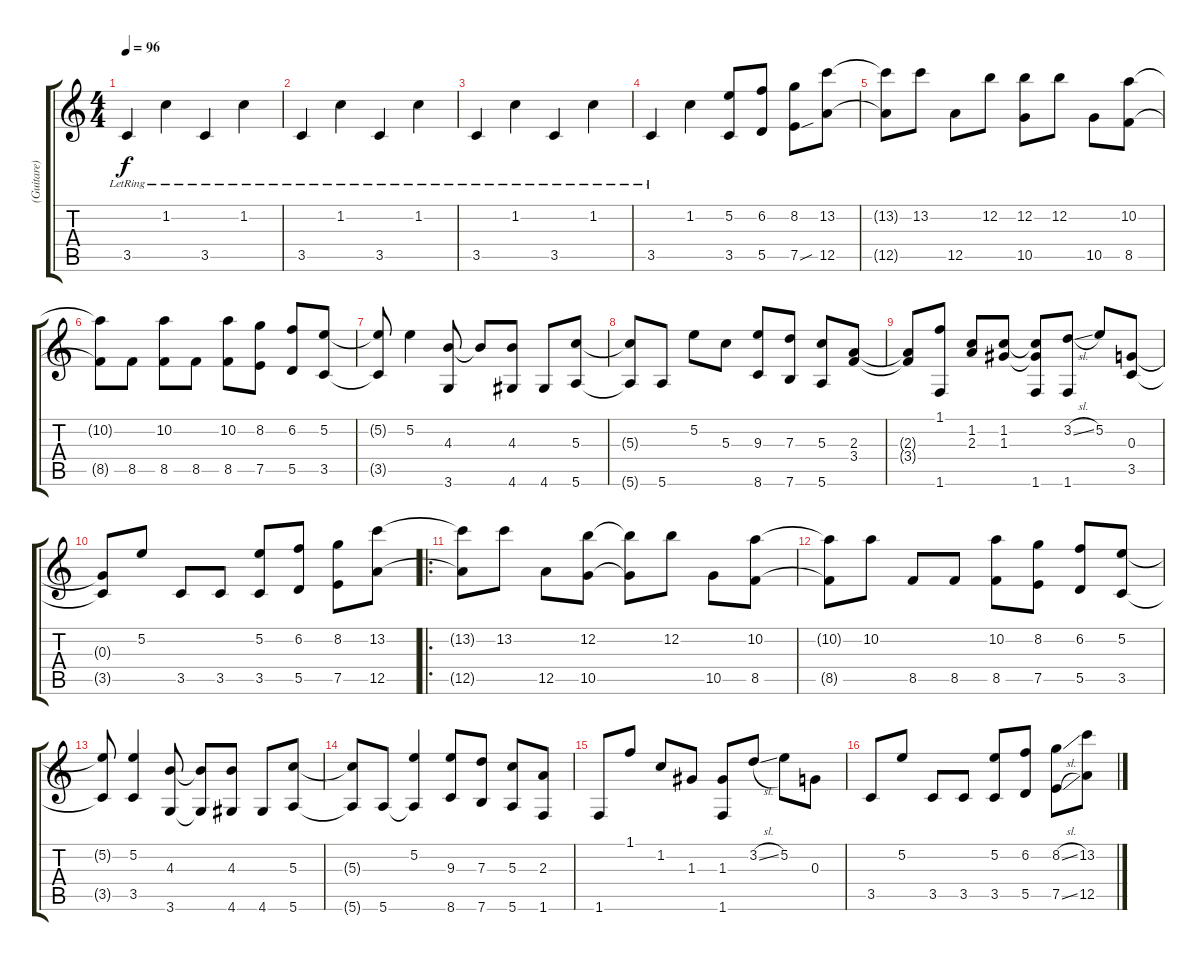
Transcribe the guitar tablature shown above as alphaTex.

\track ("(Guitare) Matthew Bellamy" "(Guitare) ") {instrument acousticguitarnylon}
\staff {score tabs}
\tuning (E4 B3 G3 D3 A2 E2) {hide}
\ts (4 4)
\tempo 96
\clef g2
\ks c
3.5{lr}.4{dy f instrument acousticguitarnylon} 1.2{lr}.4 3.5{lr}.4 1.2{lr}.4 |
3.5{lr}.4 1.2{lr}.4 3.5{lr}.4 1.2{lr}.4 |
3.5{lr}.4 1.2{lr}.4 3.5{lr}.4 1.2{lr}.4 |
3.5{lr}.4 1.2.4 (5.2 3.5).8 (6.2 5.5).8 (8.2 7.5{sou}).8 (13.2 12.5).8 |
(13.2{t} 12.5{t}).8 13.2.8 12.5.8 12.2.8 (12.2 10.5).8 12.2.8 10.5.8 (10.2 8.5).8 |
(10.2{t} 8.5{t}).8 8.5.8 (10.2 8.5).8 8.5.8 (10.2 8.5).8 (8.2 7.5).8 (6.2 5.5).8 (5.2 3.5).8 |
(5.2{t} 3.5{t}).8 5.2.4 (4.3 3.6).8 4.3{t}.8 (4.3 4.6).8 4.6.8 (5.3 5.6).8 |
(5.3{t} 5.6{t}).8 5.6.8 5.2.8 5.3.8 (9.3 8.6).8 (7.3 7.6).8 (5.3 5.6).8 (2.3 3.4).8 |
(2.3{t} 3.4{t}).8 (1.1 1.6).8 (1.2 2.3).8 (1.2 1.3).8 (1.2{t} 1.3{t} 1.6).8 (3.2{sl} 1.6).8 5.2.8 (0.3 3.5).8 |
(0.3{t} 3.5{t}).8 5.2.8 3.5.8 3.5.8 (5.2 3.5).8 (6.2 5.5).8 (8.2 7.5).8 (13.2 12.5).8 |
\ro
(13.2{t} 12.5{t}).8 13.2.8 12.5.8 (12.2 10.5).8 (12.2{t} 10.5{t}).8 12.2.8 10.5.8 (10.2 8.5).8 |
(10.2{t} 8.5{t}).8 10.2.8 8.5.8 8.5.8 (10.2 8.5).8 (8.2 7.5).8 (6.2 5.5).8 (5.2 3.5).8 |
(5.2{t} 3.5{t}).8 (5.2 3.5).4 (4.3 3.6).8 (4.3{t} 3.6{t}).8 (4.3 4.6).8 4.6.8 (5.3 5.6).8 |
(5.3{t} 5.6{t}).8 5.6.8 (5.2 5.6{t}).4 (9.3 8.6).8 (7.3 7.6).8 (5.3 5.6).8 (2.3 1.6).8 |
1.6.8 1.1.8 1.2.8 1.3.8 (1.3 1.6).8 3.2{sl}.8 5.2.8 0.3.8 |
3.5.8 5.2.8 3.5.8 3.5.8 (5.2 3.5).8 (6.2 5.5).8 (8.2{sl} 7.5{sl}).8 (13.2 12.5).8
